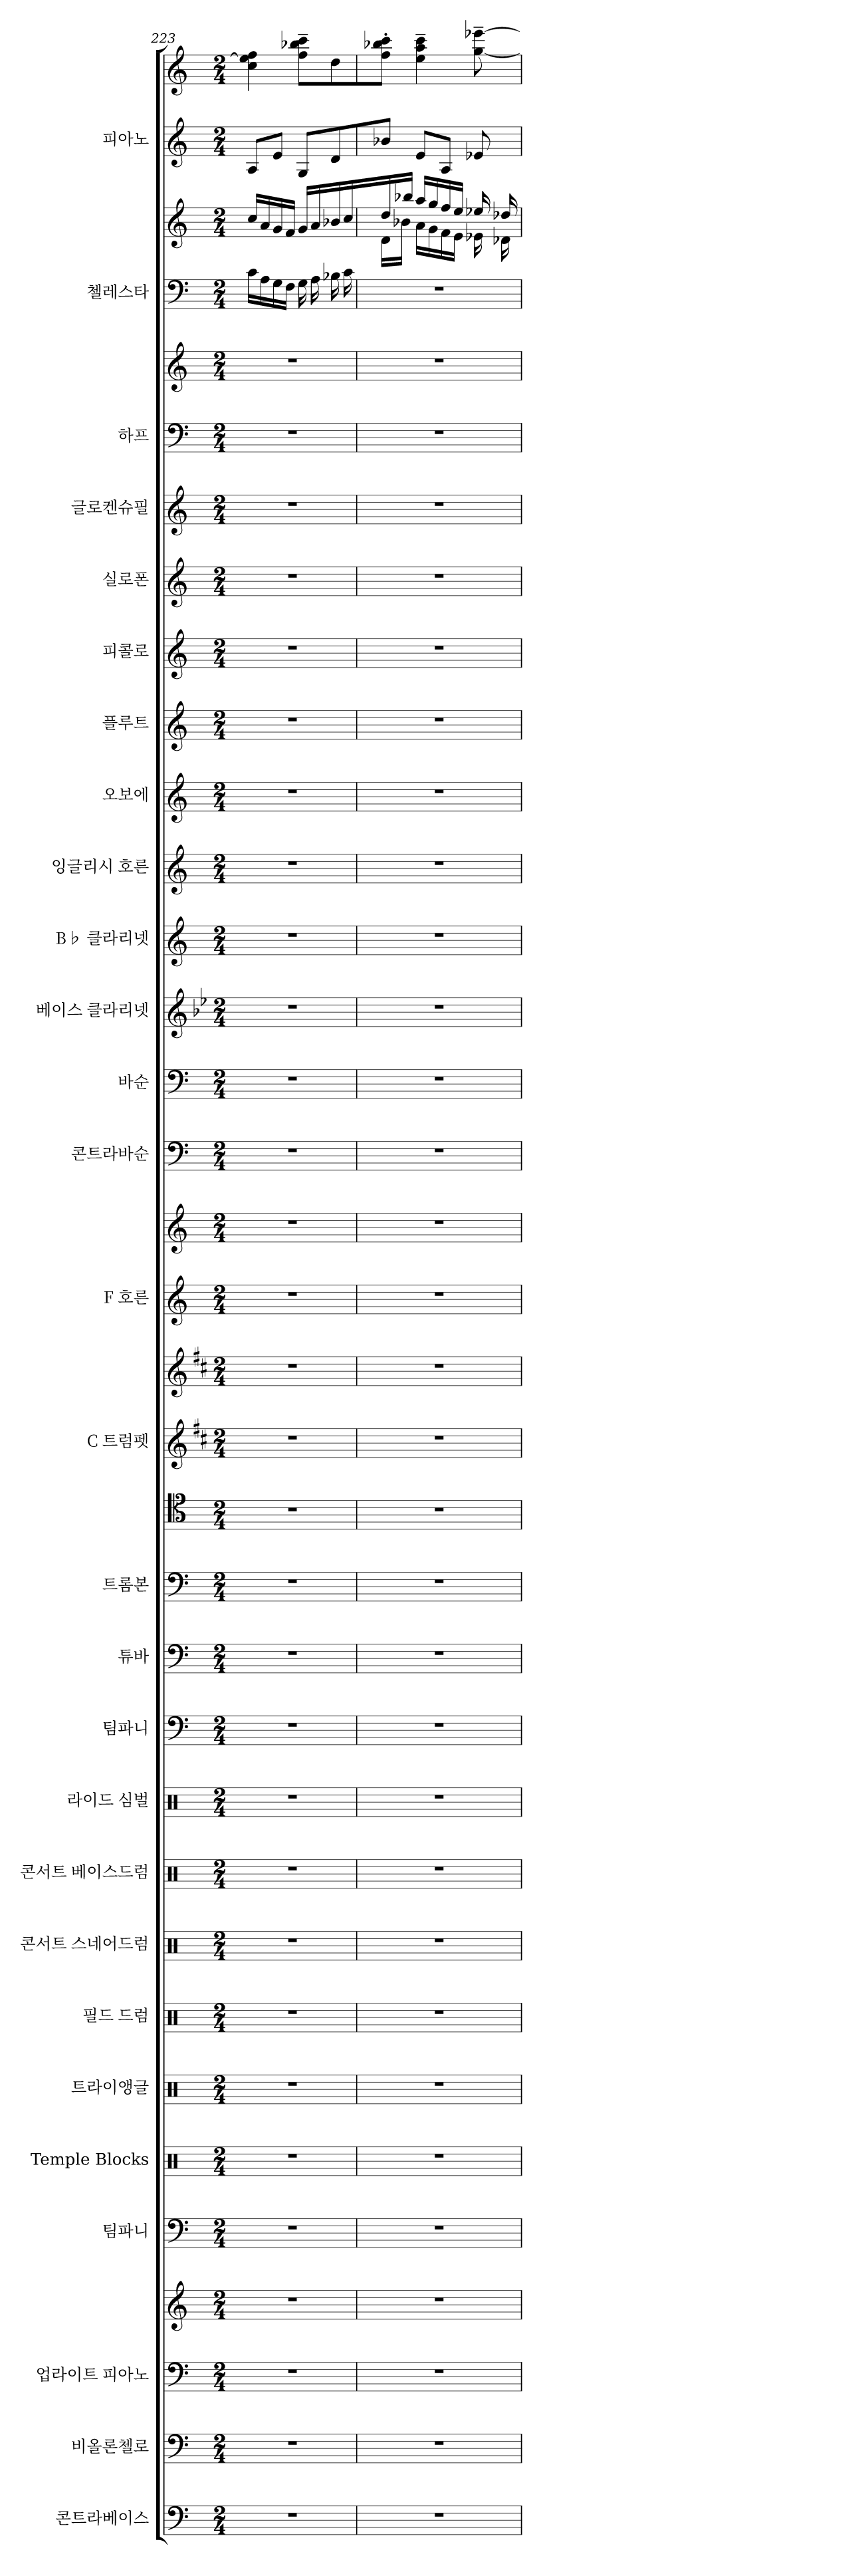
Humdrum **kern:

**kern	**kern	**kern	**kern	**kern	**kern	**kern	**kern	**kern	**kern	**kern	**kern	**kern	**kern	**kern	**kern	**kern	**kern	**kern	**kern	**kern	**kern	**kern	**kern	**kern	**kern	**kern	**kern	**kern	**kern	**kern	**kern	**kern	**kern	**kern
*part28	*part27	*part26	*part26	*part25	*part24	*part23	*part22	*part21	*part20	*part19	*part18	*part17	*part16	*part16	*part15	*part15	*part14	*part14	*part13	*part12	*part11	*part10	*part9	*part8	*part7	*part6	*part5	*part4	*part3	*part3	*part2	*part2	*part1	*part1
*staff35	*staff34	*staff33	*staff32	*staff31	*staff30	*staff29	*staff28	*staff27	*staff26	*staff25	*staff24	*staff23	*staff22	*staff21	*staff20	*staff19	*staff18	*staff17	*staff16	*staff15	*staff14	*staff13	*staff12	*staff11	*staff10	*staff9	*staff8	*staff7	*staff6	*staff5	*staff4	*staff3	*staff2	*staff1
*I"콘트라베이스	*I"비올론첼로	*I"업라이트 피아노	*	*I"팀파니	*I"Temple Blocks	*I"트라이앵글	*I"필드 드럼	*I"콘서트 스네어드럼	*I"콘서트 베이스드럼	*I"라이드 심벌	*I"팀파니	*I"튜바	*I"트롬본	*	*I"C 트럼펫	*	*I"F 호른	*	*I"콘트라바순	*I"바순	*I"베이스 클라리넷	*I"B♭ 클라리넷	*I"잉글리시 호른	*I"오보에	*I"플루트	*I"피콜로	*I"실로폰	*I"글로켄슈필	*I"하프	*	*I"첼레스타	*	*I"피아노	*
*	*	*	*	*	*I'Tmp. Bl.	*	*	*	*	*	*	*	*	*	*	*	*	*	*	*	*	*	*	*	*	*	*	*	*	*	*	*	*	*
!!LO:LB:g=z
*clefF4	*clefF4	*clefF4	*clefG2	*clefF4	*clefX	*clefX	*clefX	*clefX	*clefX	*clefX	*clefF4	*clefF4	*clefF4	*clefC4	*clefG2	*clefG2	*clefG2	*clefG2	*clefF4	*clefF4	*clefG2	*clefG2	*clefG2	*clefG2	*clefG2	*clefG2	*clefG2	*clefG2	*clefF4	*clefG2	*clefF4	*clefG2	*clefG2	*clefG2
*ITrd7c12	*	*	*	*	*	*	*	*	*	*	*	*	*	*	*ITrd1c2	*ITrd1c2	*ITrd4c7	*ITrd4c7	*ITrd7c12	*	*ITrd8c14	*ITrd1c2	*ITrd4c7	*	*	*ITrd-7c-12	*ITrd-7c-12	*ITrd-14c-24	*	*	*ITrd-7c-12	*ITrd-7c-12	*	*
*k[]	*k[]	*k[]	*k[]	*k[]	*k[]	*k[]	*k[]	*k[]	*k[]	*k[]	*k[]	*k[]	*k[]	*k[]	*k[]	*k[]	*k[b-]	*k[b-]	*k[]	*k[]	*k[b-e-]	*k[b-e-]	*k[b-]	*k[]	*k[]	*k[]	*k[]	*k[]	*k[]	*k[]	*k[]	*k[]	*k[]	*k[]
*M2/4	*M2/4	*M2/4	*M2/4	*M2/4	*M2/4	*M2/4	*M2/4	*M2/4	*M2/4	*M2/4	*M2/4	*M2/4	*M2/4	*M2/4	*M2/4	*M2/4	*M2/4	*M2/4	*M2/4	*M2/4	*M2/4	*M2/4	*M2/4	*M2/4	*M2/4	*M2/4	*M2/4	*M2/4	*M2/4	*M2/4	*M2/4	*M2/4	*M2/4	*M2/4
=223	=223	=223	=223	=223	=223	=223	=223	=223	=223	=223	=223	=223	=223	=223	=223	=223	=223	=223	=223	=223	=223	=223	=223	=223	=223	=223	=223	=223	=223	=223	=223	=223	=223	=223
2r	2r	2r	2r	2r	2r	2r	2r	2r	2r	2r	2r	2r	2r	2r	2r	2r	2r	2r	2r	2r	2r	2r	2r	2r	2r	2r	2r	2r	2r	2r	16cc\LL	16ccc/LL	8A/L	4cc\ 4ee\] 4ff\
.	.	.	.	.	.	.	.	.	.	.	.	.	.	.	.	.	.	.	.	.	.	.	.	.	.	.	.	.	.	.	16a\	16aa/	.	.
.	.	.	.	.	.	.	.	.	.	.	.	.	.	.	.	.	.	.	.	.	.	.	.	.	.	.	.	.	.	.	16g\	16gg/	8e/J	.
.	.	.	.	.	.	.	.	.	.	.	.	.	.	.	.	.	.	.	.	.	.	.	.	.	.	.	.	.	.	.	16f\JJ	16ff/JJ	.	.
.	.	.	.	.	.	.	.	.	.	.	.	.	.	.	.	.	.	.	.	.	.	.	.	.	.	.	.	.	.	.	16g\LL	16gg/LL	8G/L	8ff\~ 8bb-X\~ 8ccc\~L
.	.	.	.	.	.	.	.	.	.	.	.	.	.	.	.	.	.	.	.	.	.	.	.	.	.	.	.	.	.	.	16a\	16aa/	.	.
.	.	.	.	.	.	.	.	.	.	.	.	.	.	.	.	.	.	.	.	.	.	.	.	.	.	.	.	.	.	.	16b-X\	16bb-X/	8d/	8dd\
.	.	.	.	.	.	.	.	.	.	.	.	.	.	.	.	.	.	.	.	.	.	.	.	.	.	.	.	.	.	.	16cc\	16ccc/	.	.
=224	=224	=224	=224	=224	=224	=224	=224	=224	=224	=224	=224	=224	=224	=224	=224	=224	=224	=224	=224	=224	=224	=224	=224	=224	=224	=224	=224	=224	=224	=224	=224	=224	=224	=224
*	*	*	*	*	*	*	*	*	*	*	*	*	*	*	*	*	*	*	*	*	*	*	*	*	*	*	*	*	*	*	*	*^	*	*
2r	2r	2r	2r	2r	2r	2r	2r	2r	2r	2r	2r	2r	2r	2r	2r	2r	2r	2r	2r	2r	2r	2r	2r	2r	2r	2r	2r	2r	2r	2r	2r	16ddd/	16dd\	8b-X/J	8ff\' 8bb-X\' 8ccc\'J
.	.	.	.	.	.	.	.	.	.	.	.	.	.	.	.	.	.	.	.	.	.	.	.	.	.	.	.	.	.	.	.	16bbb-X/JJ	16bb-X\JJ	.	.
.	.	.	.	.	.	.	.	.	.	.	.	.	.	.	.	.	.	.	.	.	.	.	.	.	.	.	.	.	.	.	.	16aaa/LL	16aa\LL	8e/L	4ee\~ 4aa\~ 4ccc\~
.	.	.	.	.	.	.	.	.	.	.	.	.	.	.	.	.	.	.	.	.	.	.	.	.	.	.	.	.	.	.	.	16ggg/	16gg\	.	.
.	.	.	.	.	.	.	.	.	.	.	.	.	.	.	.	.	.	.	.	.	.	.	.	.	.	.	.	.	.	.	.	16fff/	16ff\	8A/J	.
.	.	.	.	.	.	.	.	.	.	.	.	.	.	.	.	.	.	.	.	.	.	.	.	.	.	.	.	.	.	.	.	16eee/JJ	16ee\JJ	.	.
.	.	.	.	.	.	.	.	.	.	.	.	.	.	.	.	.	.	.	.	.	.	.	.	.	.	.	.	.	.	.	.	16eee-X/LL	16ee-X\LL	8e-X/L	[8gg\~ [8eee-X\~L
.	.	.	.	.	.	.	.	.	.	.	.	.	.	.	.	.	.	.	.	.	.	.	.	.	.	.	.	.	.	.	.	16ddd-X/	16dd-X\	.	.
*	*	*	*	*	*	*	*	*	*	*	*	*	*	*	*	*	*	*	*	*	*	*	*	*	*	*	*	*	*	*	*	*v	*v	*	*
=	=	=	=	=	=	=	=	=	=	=	=	=	=	=	=	=	=	=	=	=	=	=	=	=	=	=	=	=	=	=	=	=	=	=
*-	*-	*-	*-	*-	*-	*-	*-	*-	*-	*-	*-	*-	*-	*-	*-	*-	*-	*-	*-	*-	*-	*-	*-	*-	*-	*-	*-	*-	*-	*-	*-	*-	*-	*-
